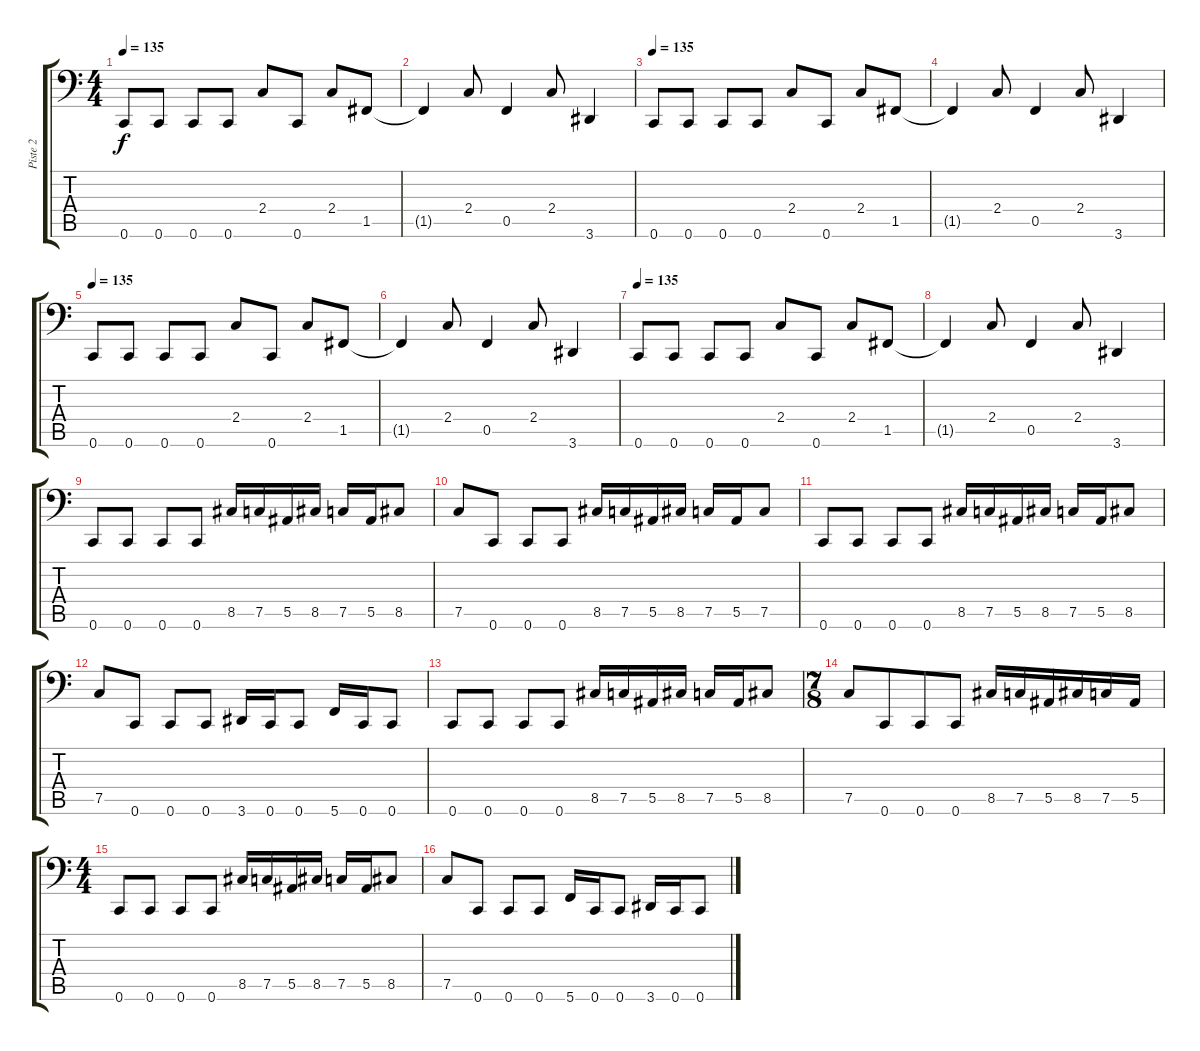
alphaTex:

\track ("Piste 2" "Piste 2") {instrument electricbasspick}
\staff {score tabs}
\tuning (C3 G2 Eb2 Bb1 F1 C1) {hide}
\ts (4 4)
\tempo 135
\clef f4
\ks c
0.6.8{dy f} 0.6.8 0.6.8 0.6.8 2.4.8 0.6.8 2.4.8 1.5.8 |
1.5{t}.4 2.4.8 0.5.4 2.4.8 3.6.4 |
\tempo 135
0.6.8 0.6.8 0.6.8 0.6.8 2.4.8 0.6.8 2.4.8 1.5.8 |
1.5{t}.4 2.4.8 0.5.4 2.4.8 3.6.4 |
\tempo 135
0.6.8 0.6.8 0.6.8 0.6.8 2.4.8 0.6.8 2.4.8 1.5.8 |
1.5{t}.4 2.4.8 0.5.4 2.4.8 3.6.4 |
\tempo 135
0.6.8 0.6.8 0.6.8 0.6.8 2.4.8 0.6.8 2.4.8 1.5.8 |
1.5{t}.4 2.4.8 0.5.4 2.4.8 3.6.4 |
0.6.8 0.6.8 0.6.8 0.6.8 8.5.16 7.5.16 5.5.16 8.5.16 7.5.16 5.5.16 8.5.8 |
7.5.8 0.6.8 0.6.8 0.6.8 8.5.16 7.5.16 5.5.16 8.5.16 7.5.16 5.5.16 7.5.8 |
0.6.8 0.6.8 0.6.8 0.6.8 8.5.16 7.5.16 5.5.16 8.5.16 7.5.16 5.5.16 8.5.8 |
7.5.8 0.6.8 0.6.8 0.6.8 3.6.16 0.6.16 0.6.8 5.6.16 0.6.16 0.6.8 |
0.6.8 0.6.8 0.6.8 0.6.8 8.5.16 7.5.16 5.5.16 8.5.16 7.5.16 5.5.16 8.5.8 |
\ts (7 8)
7.5.8 0.6.8 0.6.8 0.6.8 8.5.16 7.5.16 5.5.16 8.5.16 7.5.16 5.5.16 |
\ts (4 4)
0.6.8 0.6.8 0.6.8 0.6.8 8.5.16 7.5.16 5.5.16 8.5.16 7.5.16 5.5.16 8.5.8 |
7.5.8 0.6.8 0.6.8 0.6.8 5.6.16 0.6.16 0.6.8 3.6.16 0.6.16 0.6.8
